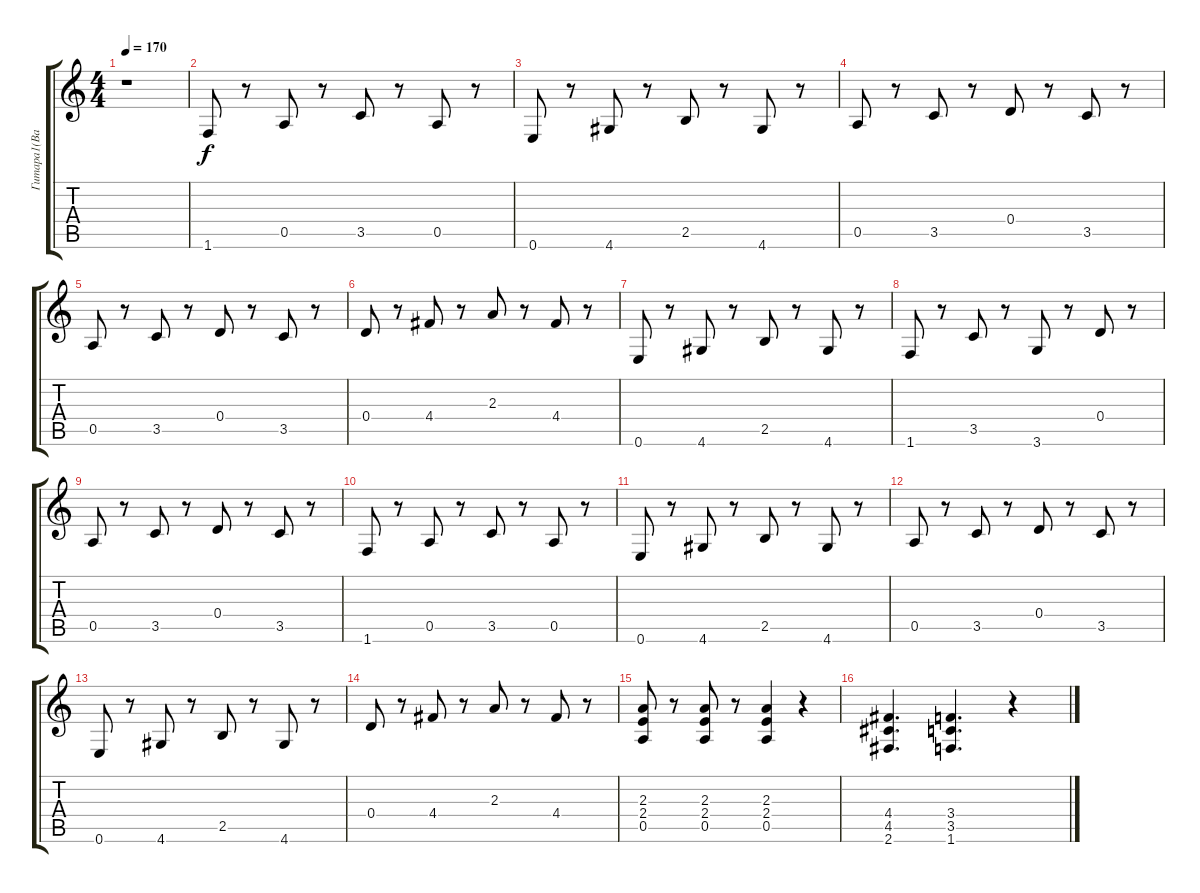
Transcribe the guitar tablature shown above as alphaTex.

\track ("Гитара1(Вадим)" "Гитара1(Ва") {instrument distortionguitar}
\staff {score tabs}
\tuning (E4 B3 G3 D3 A2 E2) {hide}
\ts (4 4)
\tempo 170
\clef g2
\ks c
r.1{dy f} |
1.6.8 r.8 0.5.8 r.8 3.5.8 r.8 0.5.8 r.8 |
0.6.8 r.8 4.6.8 r.8 2.5.8 r.8 4.6.8 r.8 |
0.5.8 r.8 3.5.8 r.8 0.4.8 r.8 3.5.8 r.8 |
0.5.8 r.8 3.5.8 r.8 0.4.8 r.8 3.5.8 r.8 |
0.4.8 r.8 4.4.8 r.8 2.3.8 r.8 4.4.8 r.8 |
0.6.8 r.8 4.6.8 r.8 2.5.8 r.8 4.6.8 r.8 |
1.6.8 r.8 3.5.8 r.8 3.6.8 r.8 0.4.8 r.8 |
0.5.8 r.8 3.5.8 r.8 0.4.8 r.8 3.5.8 r.8 |
1.6.8 r.8 0.5.8 r.8 3.5.8 r.8 0.5.8 r.8 |
0.6.8 r.8 4.6.8 r.8 2.5.8 r.8 4.6.8 r.8 |
0.5.8 r.8 3.5.8 r.8 0.4.8 r.8 3.5.8 r.8 |
0.6.8 r.8 4.6.8 r.8 2.5.8 r.8 4.6.8 r.8 |
0.4.8 r.8 4.4.8 r.8 2.3.8 r.8 4.4.8 r.8 |
(2.3 2.4 0.5).8 r.8 (2.3 2.4 0.5).8 r.8 (2.3 2.4 0.5).4 r.4 |
(4.4 4.5 2.6).4{d} (3.4 3.5 1.6).4{d} r.4
